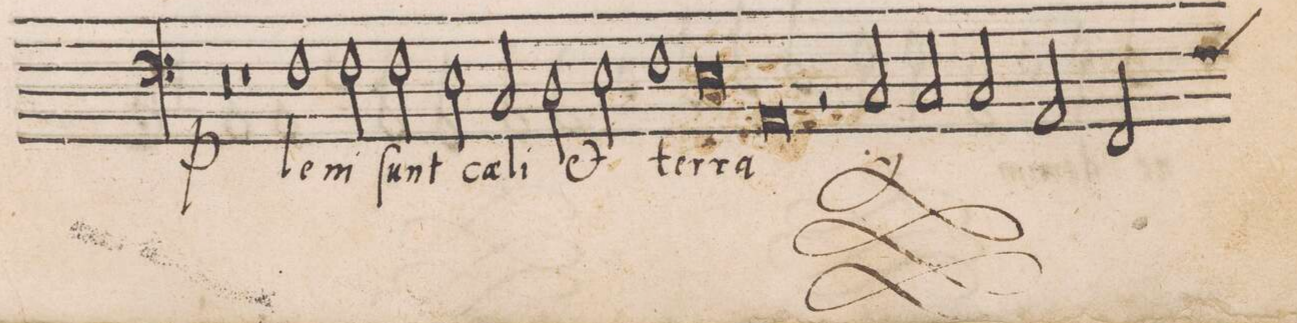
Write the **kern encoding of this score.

**kern	**text
*I"BASSVS	*
*clefF4	*
*k[]	*
*met(C|)	*
*M2/1	*
0r	.
=16-	=16-
1r	.
1F	Ple-
=17-	=17-
2F\	-ni
2F\	ſunt
2E\	cae-
2C/	-li
=18-	=18-
2D\	et
2E\	.
1F	ter-
=19-	=19-
0E	-ra
=20-	=20-
0AA	.
=21-	=21-
2r	.
*	*ij
2C/	ple-
2C/	-ni
2C/	ſunt
=22-	=22-
2AA/	cae-
*custos:f	*
2FF/	-li
*-	*-
